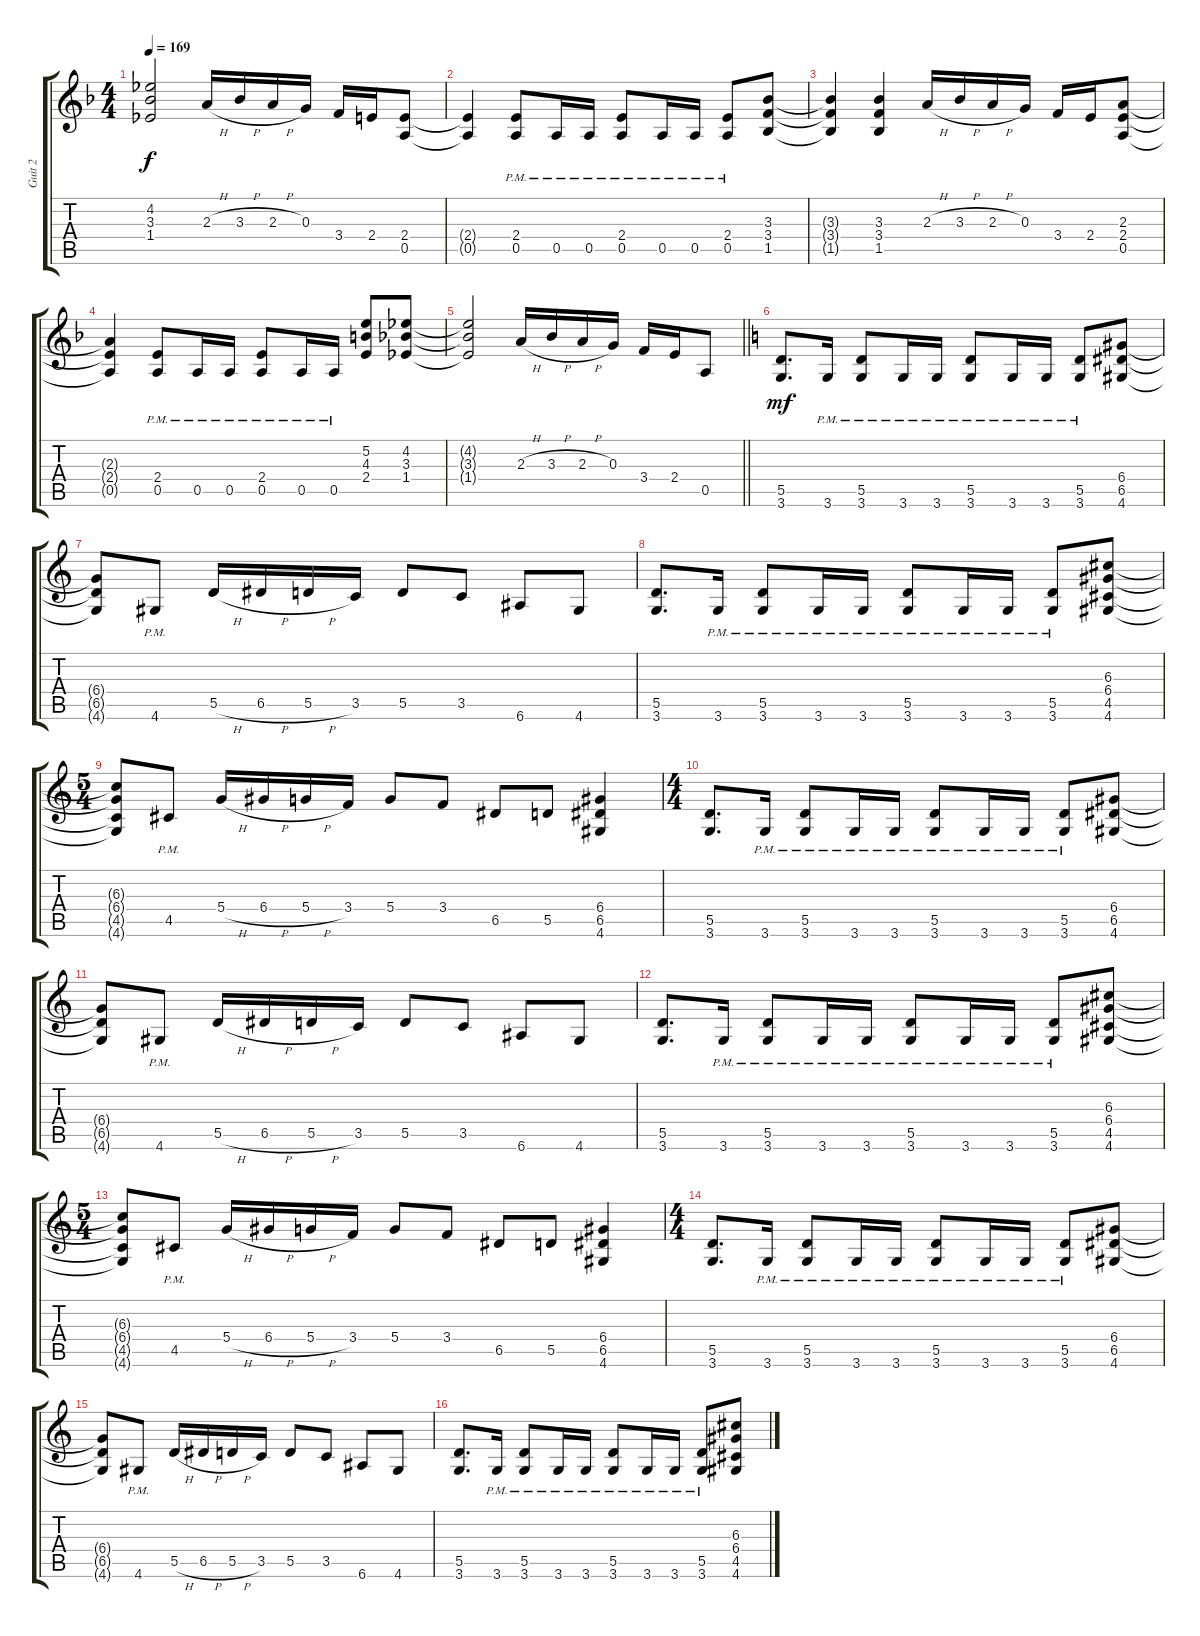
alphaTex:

\track ("Guit 2" "Guit 2") {instrument distortionguitar}
\staff {score tabs}
\tuning (E4 B3 G3 D3 A2 E2) {hide}
\ts (4 4)
\tempo 169
\clef g2
\ks f
(4.2{t} 3.3{t} 1.4{t}).2{dy f} 2.3{h}.16 3.3{h}.16 2.3{h}.16 0.3.16 3.4.16 2.4.16 (2.4 0.5).8 |
(2.4{t} 0.5{t}).4 (2.4{pm} 0.5{pm}).8 0.5{pm}.16 0.5{pm}.16 (2.4{pm} 0.5{pm}).8 0.5{pm}.16 0.5{pm}.16 (2.4{pm} 0.5{pm}).8 (3.3 3.4 1.5).8 |
(3.3{t} 3.4{t} 1.5{t}).4 (3.3 3.4 1.5).4 2.3{h}.16 3.3{h}.16 2.3{h}.16 0.3.16 3.4.16 2.4.16 (2.3 2.4 0.5).8 |
(2.3{t} 2.4{t} 0.5{t}).4 (2.4{pm} 0.5{pm}).8 0.5{pm}.16 0.5{pm}.16 (2.4{pm} 0.5{pm}).8 0.5{pm}.16 0.5{pm}.16 (5.2 4.3 2.4).8 (4.2 3.3 1.4).8 |
\barLineRight lightlight
(4.2{t} 3.3{t} 1.4{t}).2 2.3{h}.16 3.3{h}.16 2.3{h}.16 0.3.16 3.4.16 2.4.16 0.5.8 |
\ks c
(5.5 3.6).8{d dy mf volume 6} 3.6{pm}.16 (5.5{pm} 3.6{pm}).8 3.6{pm}.16 3.6{pm}.16 (5.5{pm} 3.6{pm}).8 3.6{pm}.16 3.6{pm}.16 (5.5{pm} 3.6{pm}).8 (6.4 6.5 4.6).8 |
(6.4{t} 6.5{t} 4.6{t}).8 4.6{pm}.8 5.5{h}.16 6.5{h}.16 5.5{h}.16 3.5.16 5.5.8 3.5.8 6.6.8 4.6.8 |
(5.5 3.6).8{d} 3.6{pm}.16 (5.5{pm} 3.6{pm}).8 3.6{pm}.16 3.6{pm}.16 (5.5{pm} 3.6{pm}).8 3.6{pm}.16 3.6{pm}.16 (5.5{pm} 3.6{pm}).8 (6.3 6.4 4.5 4.6).8 |
\ts (5 4)
(6.3{t} 6.4{t} 4.5{t} 4.6{t}).8 4.5{pm}.8 5.4{h}.16 6.4{h}.16 5.4{h}.16 3.4.16 5.4.8 3.4.8 6.5.8 5.5.8 (6.4 6.5 4.6).4 |
\ts (4 4)
(5.5 3.6).8{d} 3.6{pm}.16 (5.5{pm} 3.6{pm}).8 3.6{pm}.16 3.6{pm}.16 (5.5{pm} 3.6{pm}).8 3.6{pm}.16 3.6{pm}.16 (5.5{pm} 3.6{pm}).8 (6.4 6.5 4.6).8 |
(6.4{t} 6.5{t} 4.6{t}).8 4.6{pm}.8 5.5{h}.16 6.5{h}.16 5.5{h}.16 3.5.16 5.5.8 3.5.8 6.6.8 4.6.8 |
(5.5 3.6).8{d} 3.6{pm}.16 (5.5{pm} 3.6{pm}).8 3.6{pm}.16 3.6{pm}.16 (5.5{pm} 3.6{pm}).8 3.6{pm}.16 3.6{pm}.16 (5.5{pm} 3.6{pm}).8 (6.3 6.4 4.5 4.6).8 |
\ts (5 4)
(6.3{t} 6.4{t} 4.5{t} 4.6{t}).8 4.5{pm}.8 5.4{h}.16 6.4{h}.16 5.4{h}.16 3.4.16 5.4.8 3.4.8 6.5.8 5.5.8 (6.4 6.5 4.6).4 |
\ts (4 4)
(5.5 3.6).8{d} 3.6{pm}.16 (5.5{pm} 3.6{pm}).8 3.6{pm}.16 3.6{pm}.16 (5.5{pm} 3.6{pm}).8 3.6{pm}.16 3.6{pm}.16 (5.5{pm} 3.6{pm}).8 (6.4 6.5 4.6).8 |
(6.4{t} 6.5{t} 4.6{t}).8 4.6{pm}.8 5.5{h}.16 6.5{h}.16 5.5{h}.16 3.5.16 5.5.8 3.5.8 6.6.8 4.6.8 |
(5.5 3.6).8{d} 3.6{pm}.16 (5.5{pm} 3.6{pm}).8 3.6{pm}.16 3.6{pm}.16 (5.5{pm} 3.6{pm}).8 3.6{pm}.16 3.6{pm}.16 (5.5{pm} 3.6{pm}).8 (6.3 6.4 4.5 4.6).8
